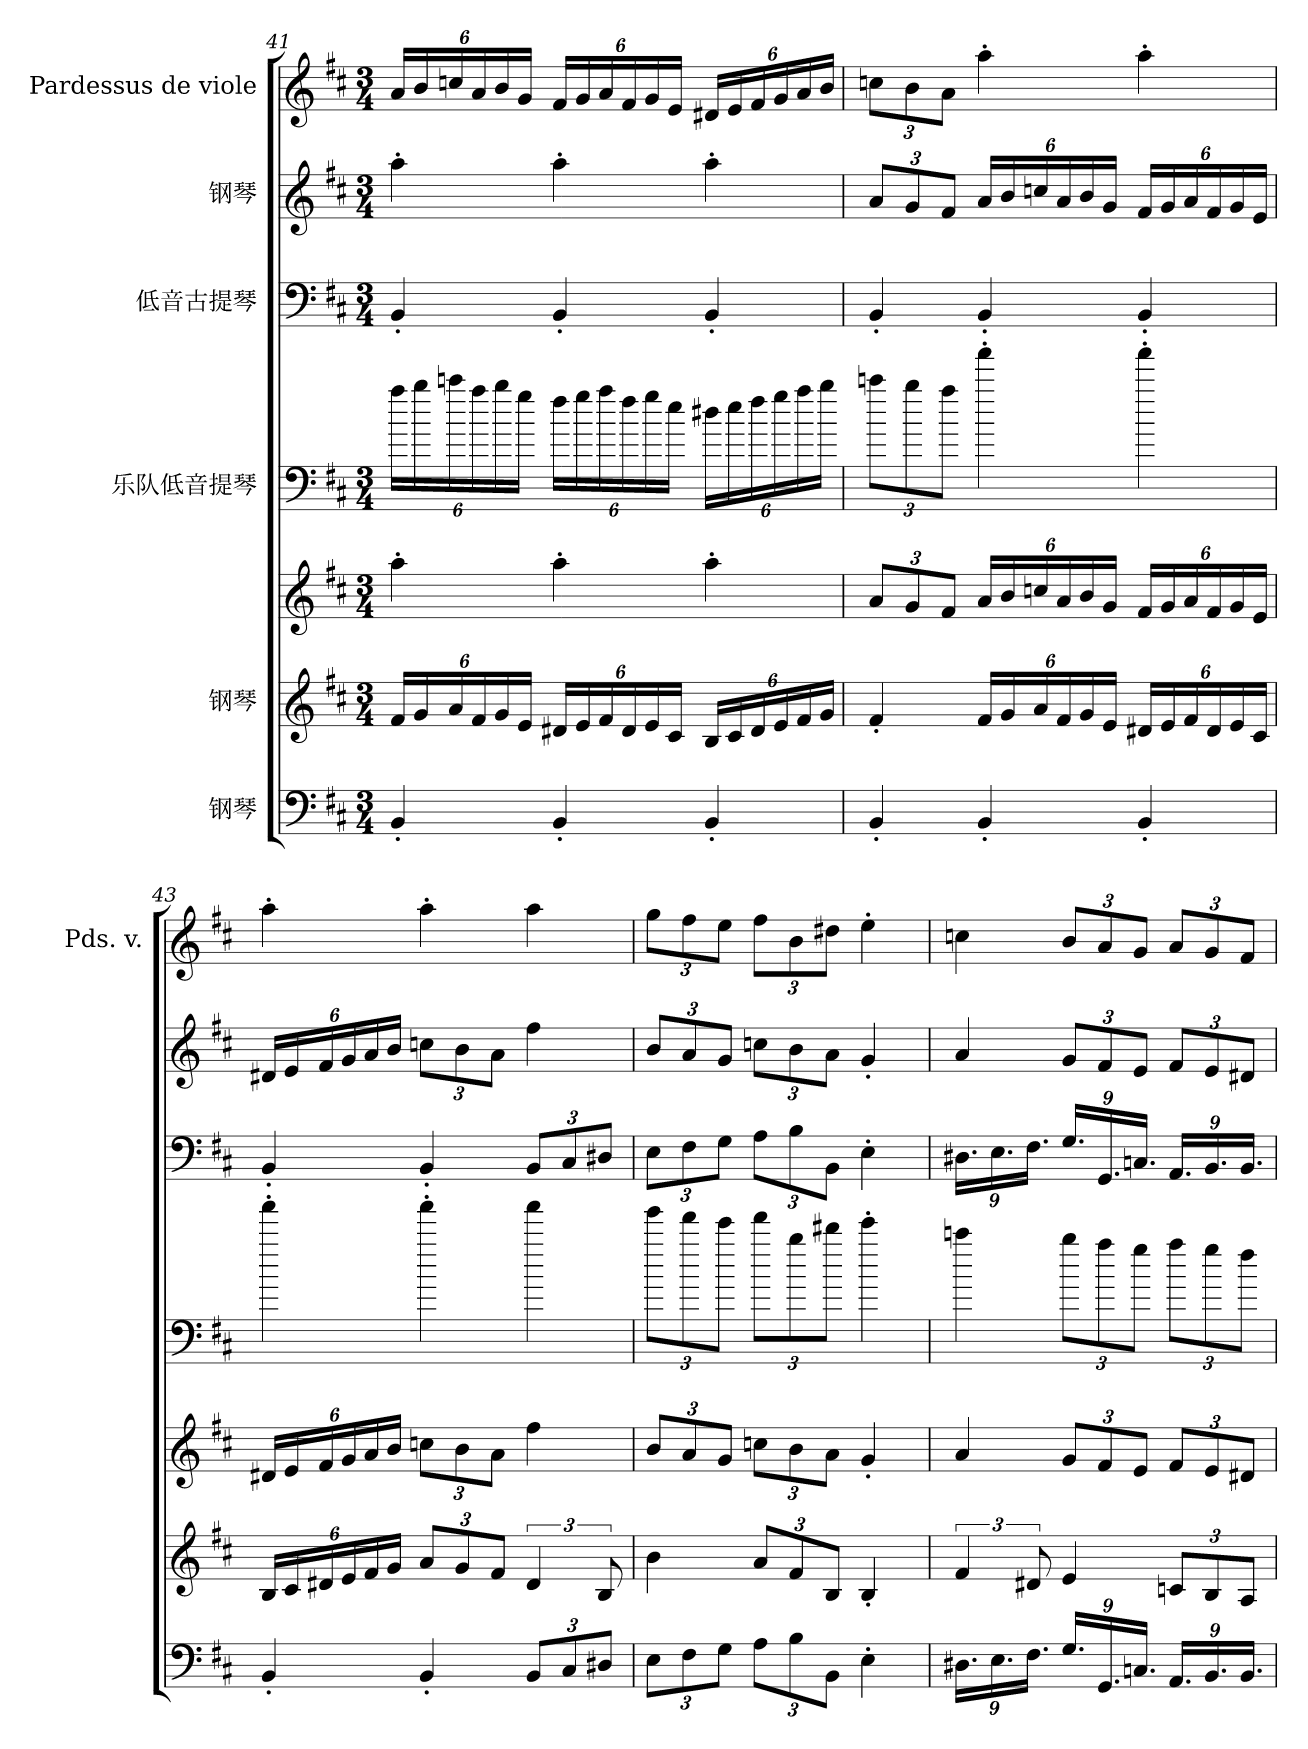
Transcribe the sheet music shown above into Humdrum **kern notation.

**kern	**kern	**kern	**kern	**kern	**kern	**kern
*part6	*part5	*part5	*part4	*part3	*part2	*part1
*staff7	*staff6	*staff5	*staff4	*staff3	*staff2	*staff1
*I"钢琴	*I"钢琴	*	*I"乐队低音提琴	*I"低音古提琴	*I"钢琴	*I"Pardessus de viole
*	*	*	*	*	*	*I'Pds. v.
!!LO:PB:g=z
*clefF4	*clefG2	*clefG2	*clefF4	*clefF4	*clefG2	*clefG2
*	*	*	*ITrd7c12	*	*	*
*k[f#c#]	*k[f#c#]	*k[f#c#]	*k[f#c#]	*k[f#c#]	*k[f#c#]	*k[f#c#]
*M3/4	*M3/4	*M3/4	*M3/4	*M3/4	*M3/4	*M3/4
*	*Xbrackettup	*	*Xbrackettup	*	*	*Xbrackettup
=41	=41	=41	=41	=41	=41	=41
4BB'/	24f#/LL	4aa'\	24a\LL	4BB'/	4aa'\	24a/LL
.	24g/	.	24b\	.	.	24b/
.	24a/	.	24ccn\	.	.	24ccn/
.	24f#/	.	24a\	.	.	24a/
.	24g/	.	24b\	.	.	24b/
.	24e/JJ	.	24g\JJ	.	.	24g/JJ
4BB'/	24d#X/LL	4aa'\	24f#\LL	4BB'/	4aa'\	24f#/LL
.	24e/	.	24g\	.	.	24g/
.	24f#/	.	24a\	.	.	24a/
.	24d#/	.	24f#\	.	.	24f#/
.	24e/	.	24g\	.	.	24g/
.	24c#/JJ	.	24e\JJ	.	.	24e/JJ
4BB'/	24B/LL	4aa'\	24d#X\LL	4BB'/	4aa'\	24d#X/LL
.	24c#/	.	24e\	.	.	24e/
.	24d#/	.	24f#\	.	.	24f#/
.	24e/	.	24g\	.	.	24g/
.	24f#/	.	24a\	.	.	24a/
.	24g/JJ	.	24b\JJ	.	.	24b/JJ
!!LO:PB:g=z
=42	=42	=42	=42	=42	=42	=42
*	*	*Xbrackettup	*	*	*Xbrackettup	*
4BB'/	4f#'/	12a/L	12ccn\L	4BB'/	12a/L	12ccn\L
.	.	12g/	12b\	.	12g/	12b\
.	.	12f#/J	12a\J	.	12f#/J	12a\J
4BB'/	24f#/LL	24a/LL	4aa'\	4BB'/	24a/LL	4aa'\
.	24g/	24b/	.	.	24b/	.
.	24a/	24ccn/	.	.	24ccn/	.
.	24f#/	24a/	.	.	24a/	.
.	24g/	24b/	.	.	24b/	.
.	24e/JJ	24g/JJ	.	.	24g/JJ	.
4BB'/	24d#X/LL	24f#/LL	4aa'\	4BB'/	24f#/LL	4aa'\
.	24e/	24g/	.	.	24g/	.
.	24f#/	24a/	.	.	24a/	.
.	24d#/	24f#/	.	.	24f#/	.
.	24e/	24g/	.	.	24g/	.
.	24c#/JJ	24e/JJ	.	.	24e/JJ	.
=43	=43	=43	=43	=43	=43	=43
4BB'/	24B/LL	24d#X/LL	4aa'\	4BB'/	24d#X/LL	4aa'\
.	24c#/	24e/	.	.	24e/	.
.	24d#X/	24f#/	.	.	24f#/	.
.	24e/	24g/	.	.	24g/	.
.	24f#/	24a/	.	.	24a/	.
.	24g/JJ	24b/JJ	.	.	24b/JJ	.
4BB'/	12a/L	12ccn\L	4aa'\	4BB'/	12ccn\L	4aa'\
.	12g/	12b\	.	.	12b\	.
.	12f#/J	12a\J	.	.	12a\J	.
*Xbrackettup	*brackettup	*	*	*Xbrackettup	*	*
12BB/L	6d#/	4ff#\	4aa\	12BB/L	4ff#\	4aa\
12C#/	.	.	.	12C#/	.	.
12D#X/J	12B/	.	.	12D#X/J	.	.
!!LO:PB:g=z
=44	=44	=44	=44	=44	=44	=44
12E\L	4b\	12b/L	12gg\L	12E\L	12b/L	12gg\L
12F#\	.	12a/	12ff#\	12F#\	12a/	12ff#\
12G\J	.	12g/J	12ee\J	12G\J	12g/J	12ee\J
*	*Xbrackettup	*	*	*	*	*
12A\L	12a/L	12ccn\L	12ff#\L	12A\L	12ccn\L	12ff#\L
12B\	12f#/	12b\	12b\	12B\	12b\	12b\
12BB\J	12B/J	12a\J	12dd#X\J	12BB\J	12a\J	12dd#X\J
4E'\	4B'/	4g'/	4ee'\	4E'\	4g'/	4ee'\
=45	=45	=45	=45	=45	=45	=45
*	*brackettup	*	*	*	*	*
18.D#X\LL	6f#/	4a/	4ccn\	18.D#X\LL	4a/	4ccn\
18.E\	.	.	.	18.E\	.	.
18.F#\JJ	12d#X/	.	.	18.F#\JJ	.	.
18.G/LL	4e/	12g/L	12b\L	18.G/LL	12g/L	12b/L
18.GG/	.	12f#/	12a\	18.GG/	12f#/	12a/
18.Cn/JJ	.	12e/J	12g\J	18.Cn/JJ	12e/J	12g/J
*	*Xbrackettup	*	*	*	*	*
18.AA/LL	12cn/L	12f#/L	12a\L	18.AA/LL	12f#/L	12a/L
18.BB/	12B/	12e/	12g\	18.BB/	12e/	12g/
18.BB/JJ	12A/J	12d#X/J	12f#\J	18.BB/JJ	12d#X/J	12f#/J
=	=	=	=	=	=	=
*-	*-	*-	*-	*-	*-	*-
